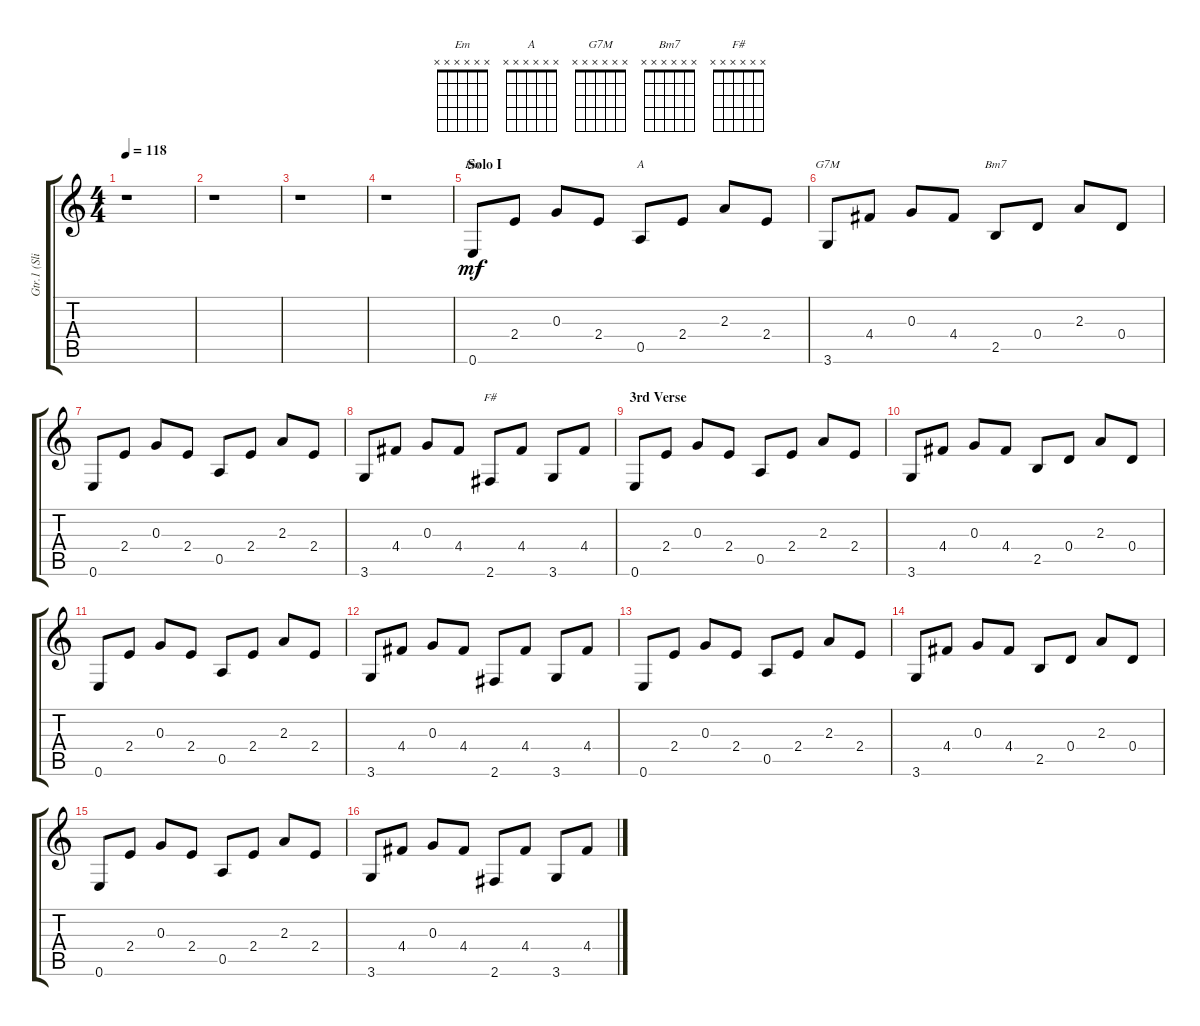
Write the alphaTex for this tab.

\track ("Gtr.1 (Slight dist.)" "Gtr.1 (Sli") {instrument overdrivenguitar}
\staff {score tabs}
\tuning (E4 B3 G3 D3 A2 E2) {hide}
\chord ("Em" x x x x x x) {firstfret 0}
\chord ("A" x x x x x x) {firstfret 0}
\chord ("G7M" x x x x x x) {firstfret 0}
\chord ("Bm7" x x x x x x) {firstfret 0}
\chord ("F#" x x x x x x) {firstfret 0}
\ts (4 4)
\tempo 118
\clef g2
\ks c
r.1{dy mf} |
r.1 |
r.1 |
r.1 |
\section ("" "Solo I")
0.6.8{ch "Em"} 2.4.8 0.3.8 2.4.8 0.5.8{ch "A"} 2.4.8 2.3.8 2.4.8 |
3.6.8{ch "G7M"} 4.4.8 0.3.8 4.4.8 2.5.8{ch "Bm7"} 0.4.8 2.3.8 0.4.8 |
0.6.8 2.4.8 0.3.8 2.4.8 0.5.8 2.4.8 2.3.8 2.4.8 |
3.6.8 4.4.8 0.3.8 4.4.8 2.6.8{ch "F#"} 4.4.8 3.6.8 4.4.8 |
\section ("" "3rd Verse")
0.6.8 2.4.8 0.3.8 2.4.8 0.5.8 2.4.8 2.3.8 2.4.8 |
3.6.8 4.4.8 0.3.8 4.4.8 2.5.8 0.4.8 2.3.8 0.4.8 |
0.6.8 2.4.8 0.3.8 2.4.8 0.5.8 2.4.8 2.3.8 2.4.8 |
3.6.8 4.4.8 0.3.8 4.4.8 2.6.8 4.4.8 3.6.8 4.4.8 |
0.6.8 2.4.8 0.3.8 2.4.8 0.5.8 2.4.8 2.3.8 2.4.8 |
3.6.8 4.4.8 0.3.8 4.4.8 2.5.8 0.4.8 2.3.8 0.4.8 |
0.6.8 2.4.8 0.3.8 2.4.8 0.5.8 2.4.8 2.3.8 2.4.8 |
3.6.8 4.4.8 0.3.8 4.4.8 2.6.8 4.4.8 3.6.8 4.4.8
